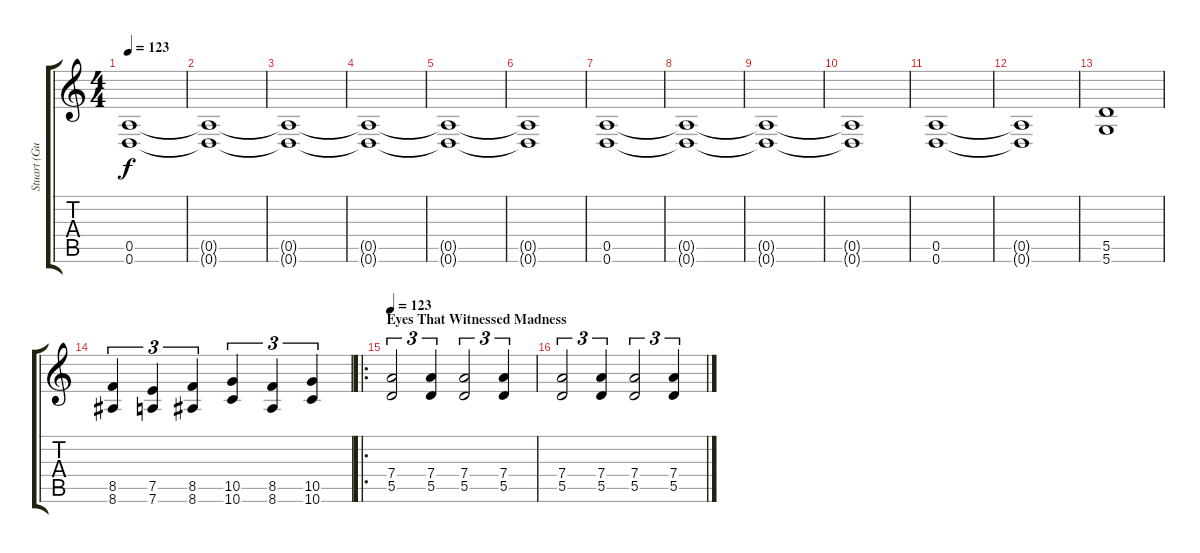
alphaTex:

\track ("Stuart (Guitar)" "Stuart (Gu") {instrument distortionguitar}
\staff {score tabs}
\tuning (E4 B3 G3 D3 A2 D2) {hide}
\ts (4 4)
\tempo 123
\clef g2
\ks c
(0.5{t} 0.6{t}).1{dy f} |
(0.5{t} 0.6{t}).1 |
(0.5{t} 0.6{t}).1 |
(0.5{t} 0.6{t}).1 |
(0.5{t} 0.6{t}).1 |
(0.5{t} 0.6{t}).1 |
(0.5 0.6).1 |
(0.5{t} 0.6{t}).1 |
(0.5{t} 0.6{t}).1 |
(0.5{t} 0.6{t}).1 |
(0.5 0.6).1 |
(0.5{t} 0.6{t}).1 |
(5.5 5.6).1 |
(8.5 8.6).4{tu (3 2)} (7.5 7.6).4{tu (3 2)} (8.5 8.6).4{tu (3 2)} (10.5 10.6).4{tu (3 2)} (8.5 8.6).4{tu (3 2)} (10.5 10.6).4{tu (3 2)} |
\ro
\section ("" "Eyes That Witnessed Madness")
\tempo 123
(7.4 5.5).2{tu (3 2)} (7.4 5.5).4{tu (3 2)} (7.4 5.5).2{tu (3 2)} (7.4 5.5).4{tu (3 2)} |
(7.4 5.5).2{tu (3 2)} (7.4 5.5).4{tu (3 2)} (7.4 5.5).2{tu (3 2)} (7.4 5.5).4{tu (3 2)}
